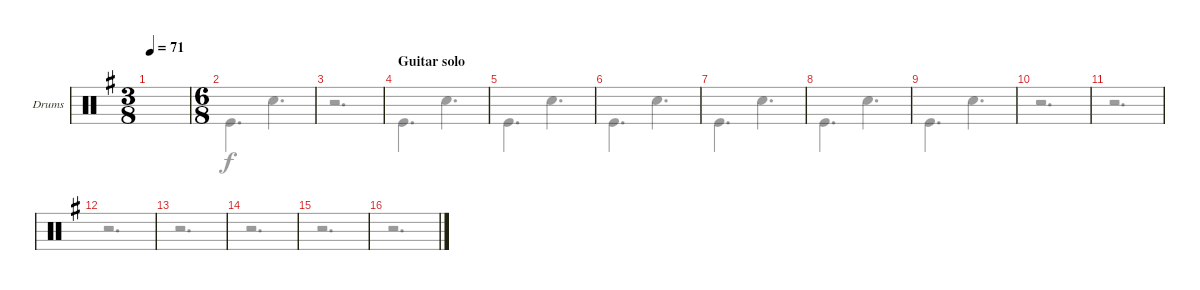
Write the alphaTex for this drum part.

\defaultSystemsLayout 4
\bracketExtendMode groupsimilarinstruments
\firstSystemTrackNameOrientation horizontal
\otherSystemsTrackNameOrientation horizontal
\chordDiagramsInScore
\track ("Drumkit" "Drums") {instrument percussion}
\staff {score}
\articulation defaults
\voice
\ts (3 8)
\tempo 71
\clef neutral
\ks eminor
|
\ts (6 8)
|
|
\section ("" "Guitar solo")
|
|
|
|
|
|
|
|
|
|
|
|
\voice
\clef neutral
\ks eminor
|
"Kick (hit)".4{d} "Snare (hit) 2".4{d} |
r.2{d} |
"Kick (hit)".4{d} "Snare (hit) 2".4{d} |
"Kick (hit)".4{d} "Snare (hit) 2".4{d} |
"Kick (hit)".4{d} "Snare (hit) 2".4{d} |
"Kick (hit)".4{d} "Snare (hit) 2".4{d} |
"Kick (hit)".4{d} "Snare (hit) 2".4{d} |
"Kick (hit)".4{d} "Snare (hit) 2".4{d} |
r.2{d} |
r.2{d} |
r.2{d} |
r.2{d} |
r.2{d} |
r.2{d} |
r.2{d}
